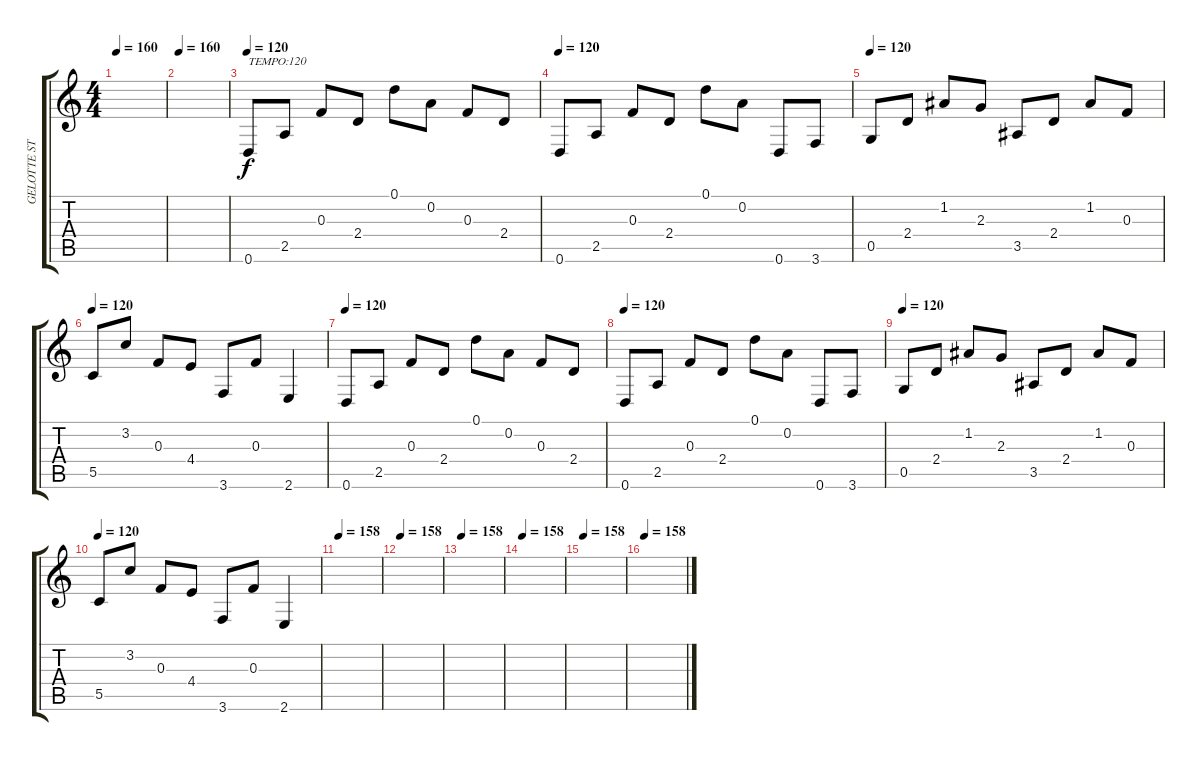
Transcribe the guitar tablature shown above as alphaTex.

\track ("GELOTTE STEEL" "GELOTTE ST") {instrument acousticguitarsteel}
\staff {score tabs}
\tuning (D4 A3 F3 C3 G2 D2) {hide}
\ts (4 4)
\tempo 160
\clef g2
\ks c
|
\tempo 160
|
\tempo 120
0.6.8{txt "TEMPO:120"} 2.5.8 0.3.8 2.4.8 0.1.8 0.2.8 0.3.8 2.4.8 |
\tempo 120
0.6.8 2.5.8 0.3.8 2.4.8 0.1.8 0.2.8 0.6.8 3.6.8 |
\tempo 120
0.5.8 2.4.8 1.2.8 2.3.8 3.5.8 2.4.8 1.2.8 0.3.8 |
\tempo 120
5.5.8 3.2.8 0.3.8 4.4.8 3.6.8 0.3.8 2.6.4 |
\tempo 120
0.6.8 2.5.8 0.3.8 2.4.8 0.1.8 0.2.8 0.3.8 2.4.8 |
\tempo 120
0.6.8 2.5.8 0.3.8 2.4.8 0.1.8 0.2.8 0.6.8 3.6.8 |
\tempo 120
0.5.8 2.4.8 1.2.8 2.3.8 3.5.8 2.4.8 1.2.8 0.3.8 |
\tempo 120
5.5.8 3.2.8 0.3.8 4.4.8 3.6.8 0.3.8 2.6.4 |
\tempo 158
|
\tempo 158
|
\tempo 158
|
\tempo 158
|
\tempo 158
|
\tempo 158
